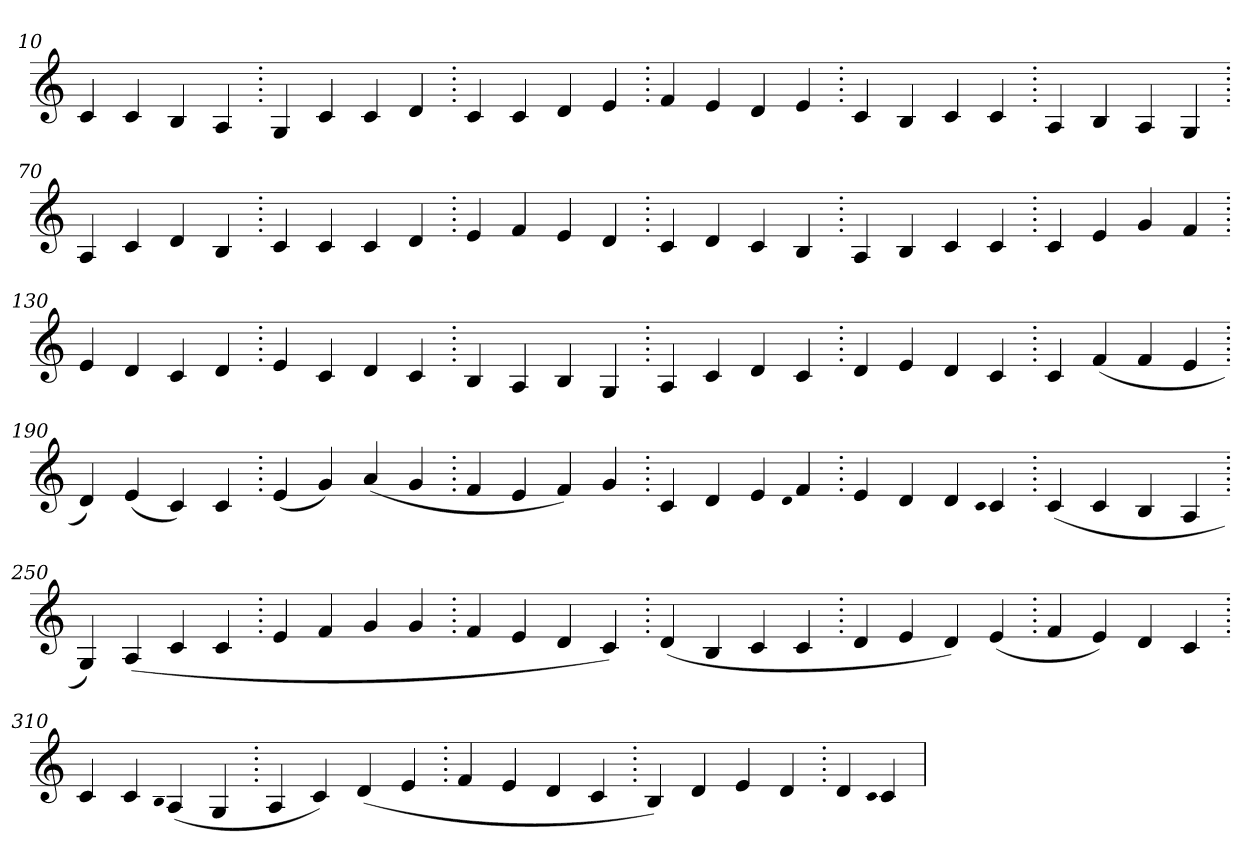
**kern
*part1
*staff1
*clefG2
=10.
4c
4c
4B
4A
=20.
4G
4c
4c
4d
=30.
4c
4c
4d
4e
=40.
4f
4e
4d
4e
=50.
4c
4B
4c
4c
=60.
4A
4B
4A
4G
=70.
4A
4c
4d
4B
=80.
4c
4c
4c
4d
=90.
4e
4f
4e
4d
=100.
4c
4d
4c
4B
=110.
4A
4B
4c
4c
=120.
4c
4e
4g
4f
=130.
4e
4d
4c
4d
=140.
4e
4c
4d
4c
=150.
4B
4A
4B
4G
=160.
4A
4c
4d
4c
=170.
4d
4e
4d
4c
=180.
4c
(>4f
4f
4e
=190.
4d)
(>4e
4c)
4c
=200.
(>4e
4g)
(>4a
4g
=210.
4f
4e
4f)
4g
=220.
4c
4d
4e
qqd
4f
=230.
4e
4d
4d
qqc
4c
=240.
(>4c
4c
4B
4A
=250.
4G)
(>4A
4c
4c
=260.
4e
4f
4g
4g
=270.
4f
4e
4d
4c)
=280.
(>4d
4B
4c
4c
=290.
4d
4e
4d)
(>4e
=300.
4f
4e)
4d
4c
=310.
4c
4c
qqB
(>4A
4G
=320.
4A
4c)
(>4d
4e
=330.
4f
4e
4d
4c
=340.
4B)
4d
4e
4d
=350.
4d
qqc
4c
=
*-
